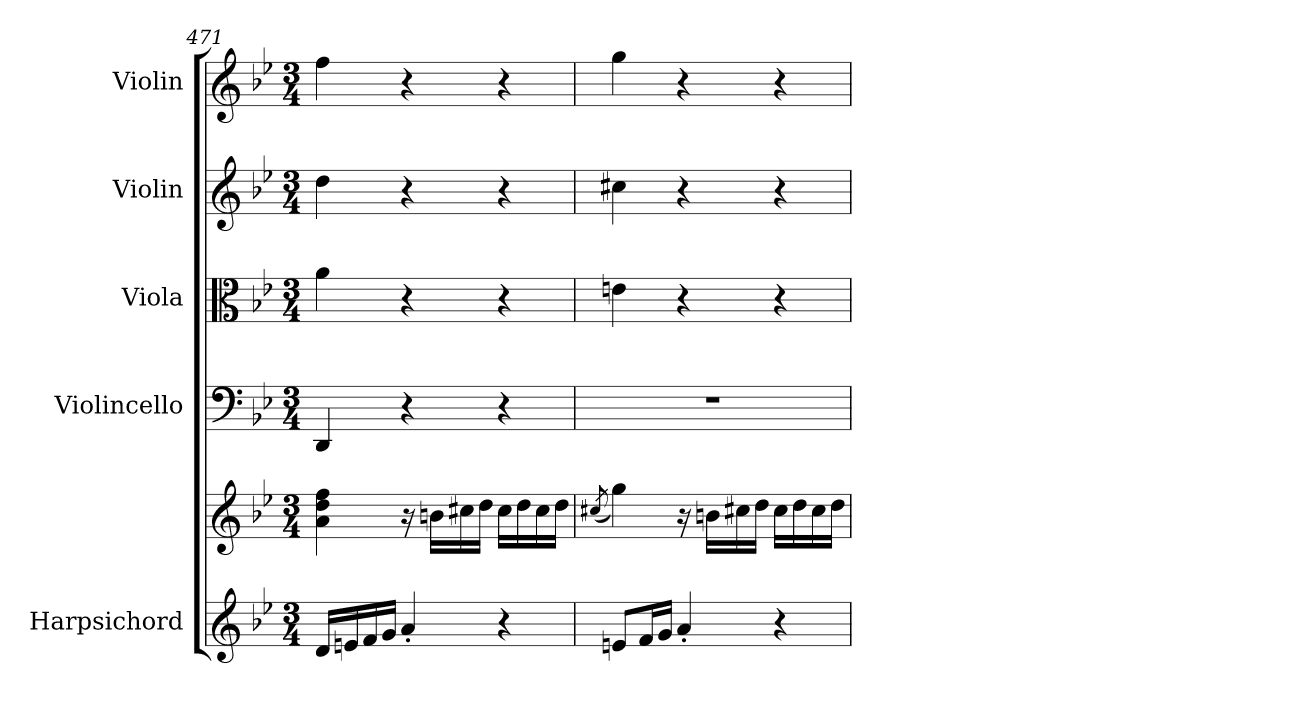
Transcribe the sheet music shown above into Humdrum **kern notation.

**kern	**kern	**kern	**kern	**kern	**kern
*part5	*part5	*part4	*part3	*part2	*part1
*staff6	*staff5	*staff4	*staff3	*staff2	*staff1
*I"Harpsichord	*	*I"Violincello	*I"Viola	*I"Violin	*I"Violin
*I'Hpschd	*	*I'Vc	*I'Vla	*I'Vln	*I'Vln
!!LO:LB:g=z
*clefG2	*clefG2	*clefF4	*clefC3	*clefG2	*clefG2
*k[b-e-]	*k[b-e-]	*k[b-e-]	*k[b-e-]	*k[b-e-]	*k[b-e-]
*M3/4	*M3/4	*M3/4	*M3/4	*M3/4	*M3/4
=471	=471	=471	=471	=471	=471
16d/LL	4a\ 4dd\ 4ff\	4DD/	4a\	4dd\	4ff\
16en/	.	.	.	.	.
16f/	.	.	.	.	.
16g/JJ	.	.	.	.	.
4a'/	16r	4r	4r	4r	4r
.	16bn\LL	.	.	.	.
.	16cc#X\	.	.	.	.
.	16dd\JJ	.	.	.	.
4r	16cc#\LL	4r	4r	4r	4r
.	16dd\	.	.	.	.
.	16cc#\	.	.	.	.
.	16dd\JJ	.	.	.	.
=472	=472	=472	=472	=472	=472
.	(<8qcc#X/	.	.	.	.
8en/L	4gg\)	2.r	4en\	4cc#X\	4gg\
16f/L	.	.	.	.	.
16g/JJ	.	.	.	.	.
4a'/	16r	.	4r	4r	4r
.	16bn\LL	.	.	.	.
.	16cc#\	.	.	.	.
.	16dd\JJ	.	.	.	.
4r	16cc#\LL	.	4r	4r	4r
.	16dd\	.	.	.	.
.	16cc#\	.	.	.	.
.	16dd\JJ	.	.	.	.
=	=	=	=	=	=
*-	*-	*-	*-	*-	*-
